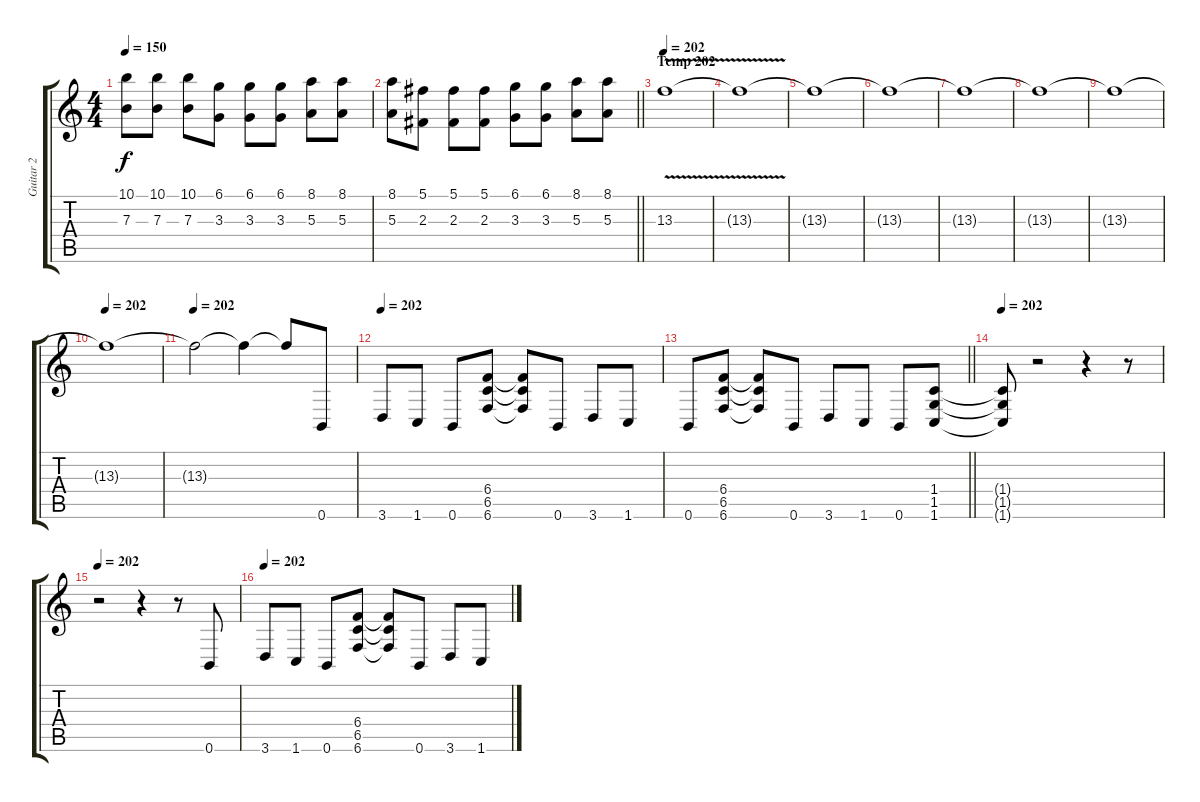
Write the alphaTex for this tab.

\track ("Guitar 2" "Guitar 2") {instrument distortionguitar}
\staff {score tabs}
\tuning (Db4 Ab3 E3 B2 Gb2 B1) {hide}
\ts (4 4)
\tempo 150
\clef g2
\ks c
(10.1 7.3).8{dy f} (10.1 7.3).8 (10.1 7.3).8 (6.1 3.3).8 (6.1 3.3).8 (6.1 3.3).8 (8.1 5.3).8 (8.1 5.3).8 |
\barLineRight lightlight
(8.1 5.3).8 (5.1 2.3).8 (5.1 2.3).8 (5.1 2.3).8 (6.1 3.3).8 (6.1 3.3).8 (8.1 5.3).8 (8.1 5.3).8 |
\section ("" "Temp 202")
\tempo 202
13.3{v}.1 |
13.3{t}.1 |
13.3{t}.1 |
13.3{t}.1 |
13.3{t}.1 |
13.3{t}.1 |
13.3{t}.1 |
\tempo 202
13.3{t}.1 |
\tempo 202
13.3{t}.2 13.3{t}.4 13.3{t}.8 0.6.8 |
\tempo 202
3.6.8 1.6.8 0.6.8 (6.4 6.5 6.6).8 (6.4{t} 6.5{t} 6.6{t}).8 0.6.8 3.6.8 1.6.8 |
\barLineRight lightlight
0.6.8 (6.4 6.5 6.6).8 (6.4{t} 6.5{t} 6.6{t}).8 0.6.8 3.6.8 1.6.8 0.6.8 (1.4 1.5 1.6).8 |
\section ("" "")
\tempo 202
(1.4{t} 1.5{t} 1.6{t}).8 r.2 r.4 r.8 |
\tempo 202
r.2 r.4 r.8 0.6.8 |
\tempo 202
3.6.8 1.6.8 0.6.8 (6.4 6.5 6.6).8 (6.4{t} 6.5{t} 6.6{t}).8 0.6.8 3.6.8 1.6.8
